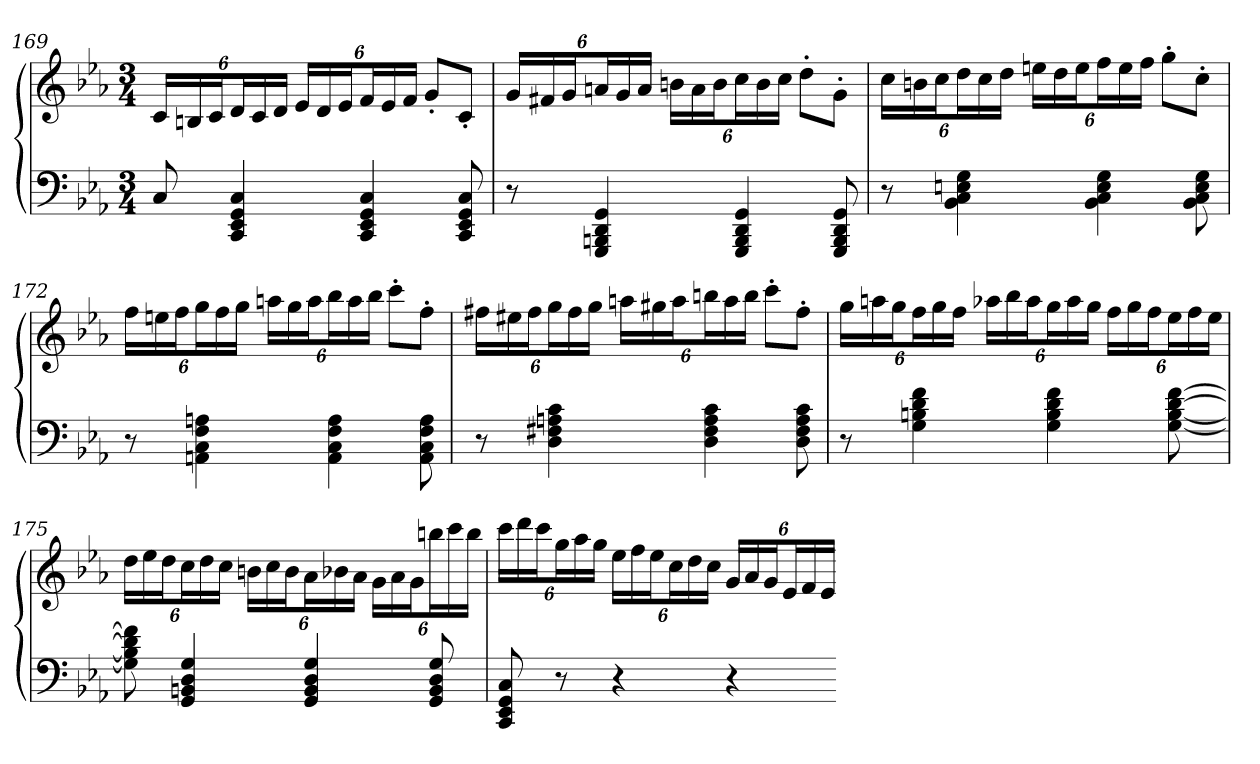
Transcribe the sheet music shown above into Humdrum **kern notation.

**kern	**kern
*part1	*part1
*staff2	*staff1
*clefF4	*clefG2
*k[b-e-a-]	*k[b-e-a-]
*c:	*c:
*M3/4	*M3/4
=169	=169
8C	24cLL
.	24Bn
.	24cJ
4CC 4EE- 4GG 4C	24dL
.	24c
.	24dJJ
.	24e-LL
.	24d
.	24e-J
4CC 4EE- 4GG 4C	24fL
.	24e-
.	24fJJ
.	8g'L
8CC 8EE- 8GG 8C	8c'J
=170	=170
8r	24gLL
.	24f#X
.	24gJ
4GGG 4BBBn 4DD 4GG	24anL
.	24g
.	24aJJ
.	24bnLL
.	24a
.	24bJ
4GGG 4BBB 4DD 4GG	24ccL
.	24b
.	24ccJJ
.	8dd'L
8GGG 8BBB 8DD 8GG	8g'J
=171	=171
8r	24ccLL
.	24bn
.	24ccJ
4BB- 4C 4En 4G	24ddL
.	24cc
.	24ddJJ
.	24eenLL
.	24dd
.	24eeJ
4BB- 4C 4E 4G	24ffL
.	24ee
.	24ffJJ
.	8gg'L
8BB- 8C 8E 8G	8cc'J
=172	=172
8r	24ffLL
.	24een
.	24ffJ
4AAn 4C 4F 4An	24ggL
.	24ff
.	24ggJJ
.	24aanLL
.	24gg
.	24aaJ
4AA 4C 4F 4A	24bb-L
.	24aa
.	24bb-JJ
.	8ccc'L
8AA 8C 8F 8A	8ff'J
=173	=173
8r	24ff#XLL
.	24ee#X
.	24ff#J
4D 4F#X 4An 4c	24ggL
.	24ff#
.	24ggJJ
.	24aanLL
.	24gg#X
.	24aaJ
4D 4F# 4A 4c	24bbnL
.	24aa
.	24bbJJ
.	8ccc'L
8D 8F# 8A 8c	8ff#'J
=174	=174
8r	24ggLL
.	24aan
.	24ggJ
4G 4Bn 4d 4f	24ffL
.	24gg
.	24ffJJ
.	24aa-XLL
.	24bb-
.	24aa-J
4G 4B 4d 4f	24ggL
.	24aa-
.	24ggJJ
.	24ffLL
.	24gg
.	24ffJ
[8G [8B [8d [8f	24ee-L
.	24ff
.	24ee-JJ
=175	=175
8G] 8B] 8d] 8f]	24ddLL
.	24ee-
.	24ddJ
4GG 4BBn 4D 4G	24ccL
.	24dd
.	24ccJJ
.	24bnLL
.	24cc
.	24bJ
4GG 4BB 4D 4G	24a-L
.	24b-X
.	24a-JJ
.	24gLL
.	24a-
.	24gJ
8GG 8BB 8D 8G	24bbnL
.	24ccc
.	24bbJJ
=176	=176
8CC 8EE- 8GG 8C	24cccLL
.	24ddd
.	24cccJ
8r	24ggL
.	24aa-
.	24ggJJ
4r	24ee-LL
.	24ff
.	24ee-J
.	24ccL
.	24dd
.	24ccJJ
4r	24gLL
.	24a-
.	24gJ
.	24e-L
.	24f
.	24e-JJ
=-	=-
*-	*-
